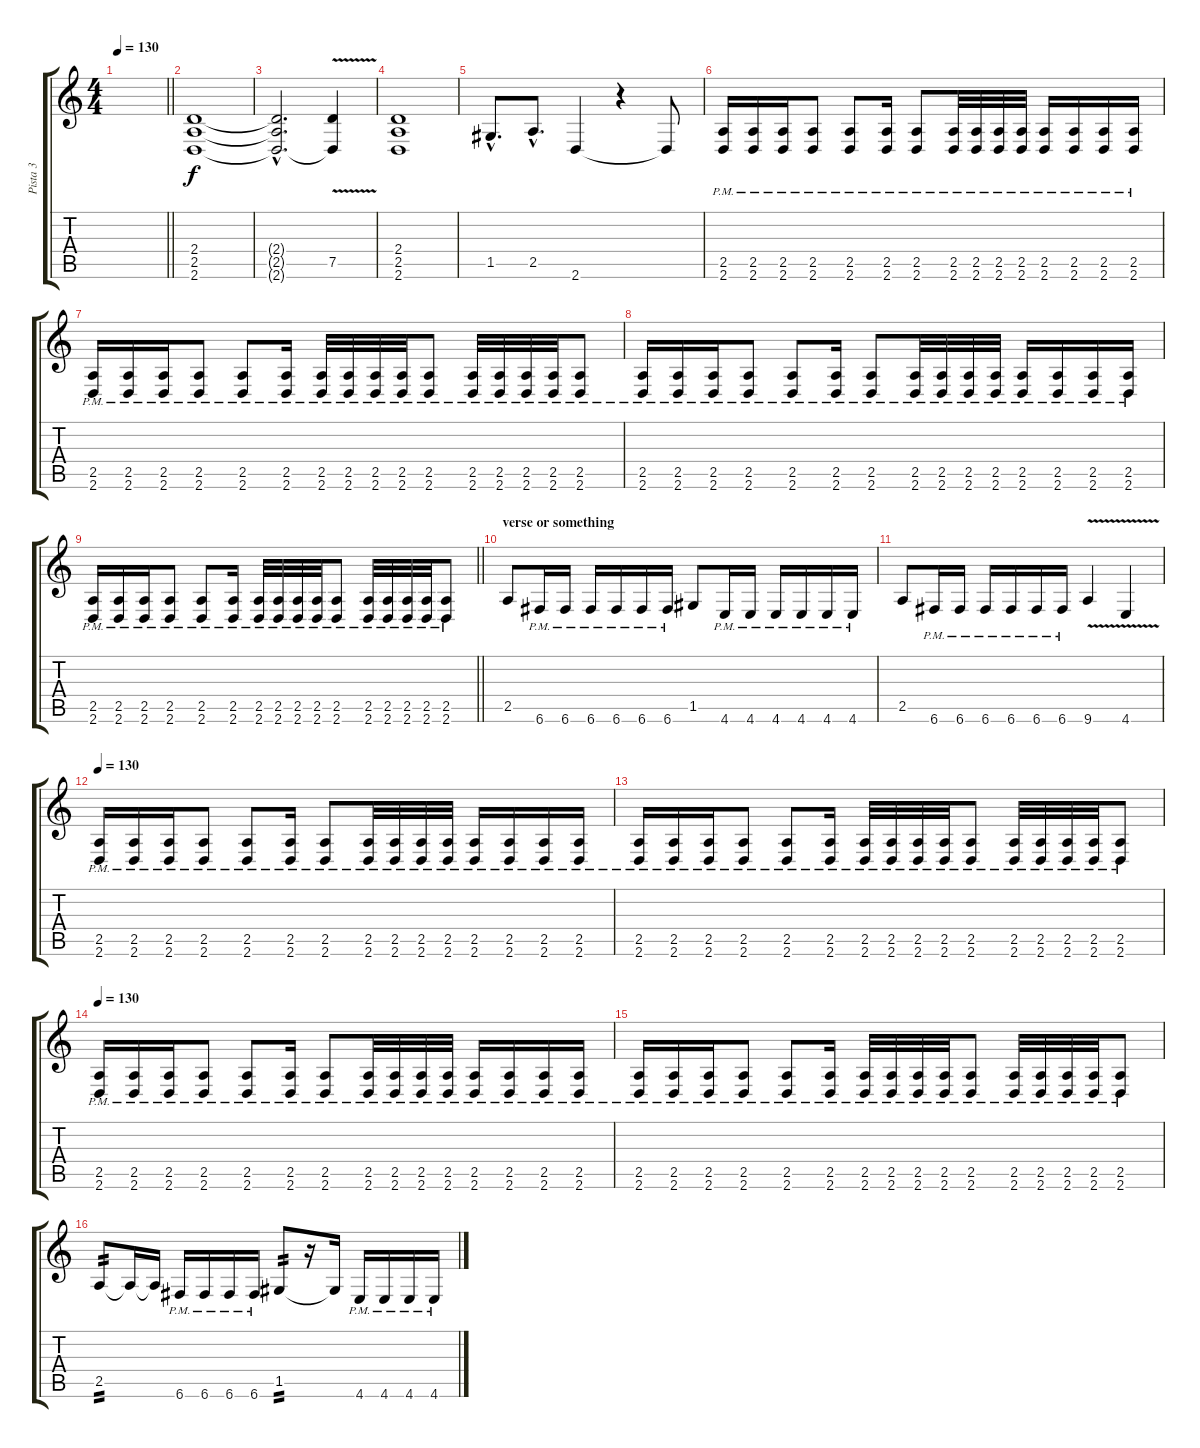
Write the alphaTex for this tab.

\track ("Pista 3" "Pista 3") {instrument distortionguitar}
\staff {score tabs}
\tuning (D4 A3 F3 C3 G2 C2) {hide}
\ts (4 4)
\tempo 130
\clef g2
\barLineRight lightlight
\ks c
|
(2.4 2.5 2.6).1 |
(2.4{hac t} 2.5{hac t} 2.6{hac t}).2{d} (7.5{v} 2.6{t}).4 |
(2.4 2.5 2.6).1 |
1.5{hac}.8{d} 2.5{hac}.8{d} 2.6.4 r.4 2.6{t}.8 |
(2.5{pm} 2.6{pm}).16 (2.5{pm} 2.6{pm}).16 (2.5{pm} 2.6{pm}).16 (2.5{pm} 2.6{pm}).8 (2.5{pm} 2.6{pm}).8 (2.5{pm} 2.6{pm}).16 (2.5{pm} 2.6{pm}).8 (2.5{pm} 2.6{pm}).32 (2.5{pm} 2.6{pm}).32 (2.5{pm} 2.6{pm}).32 (2.5{pm} 2.6{pm}).32 (2.5{pm} 2.6{pm}).16 (2.5{pm} 2.6{pm}).16 (2.5{pm} 2.6{pm}).16 (2.5{pm} 2.6{pm}).16 |
(2.5{pm} 2.6{pm}).16 (2.5{pm} 2.6{pm}).16 (2.5{pm} 2.6{pm}).16 (2.5{pm} 2.6{pm}).8 (2.5{pm} 2.6{pm}).8 (2.5{pm} 2.6{pm}).16 (2.5{pm} 2.6{pm}).32 (2.5{pm} 2.6{pm}).32 (2.5{pm} 2.6{pm}).32 (2.5{pm} 2.6{pm}).32 (2.5{pm} 2.6{pm}).8 (2.5{pm} 2.6{pm}).32 (2.5{pm} 2.6{pm}).32 (2.5{pm} 2.6{pm}).32 (2.5{pm} 2.6{pm}).32 (2.5{pm} 2.6{pm}).8 |
(2.5{pm} 2.6{pm}).16 (2.5{pm} 2.6{pm}).16 (2.5{pm} 2.6{pm}).16 (2.5{pm} 2.6{pm}).8 (2.5{pm} 2.6{pm}).8 (2.5{pm} 2.6{pm}).16 (2.5{pm} 2.6{pm}).8 (2.5{pm} 2.6{pm}).32 (2.5{pm} 2.6{pm}).32 (2.5{pm} 2.6{pm}).32 (2.5{pm} 2.6{pm}).32 (2.5{pm} 2.6{pm}).16 (2.5{pm} 2.6{pm}).16 (2.5{pm} 2.6{pm}).16 (2.5{pm} 2.6{pm}).16 |
\barLineRight lightlight
(2.5{pm} 2.6{pm}).16 (2.5{pm} 2.6{pm}).16 (2.5{pm} 2.6{pm}).16 (2.5{pm} 2.6{pm}).8 (2.5{pm} 2.6{pm}).8 (2.5{pm} 2.6{pm}).16 (2.5{pm} 2.6{pm}).32 (2.5{pm} 2.6{pm}).32 (2.5{pm} 2.6{pm}).32 (2.5{pm} 2.6{pm}).32 (2.5{pm} 2.6{pm}).8 (2.5{pm} 2.6{pm}).32 (2.5{pm} 2.6{pm}).32 (2.5{pm} 2.6{pm}).32 (2.5{pm} 2.6{pm}).32 (2.5{pm} 2.6{pm}).8 |
\section ("" "verse or something")
2.5.8 6.6{pm}.16 6.6{pm}.16 6.6{pm}.16 6.6{pm}.16 6.6{pm}.16 6.6{pm}.16 1.5.8 4.6{pm}.16 4.6{pm}.16 4.6{pm}.16 4.6{pm}.16 4.6{pm}.16 4.6{pm}.16 |
2.5.8 6.6{pm}.16 6.6{pm}.16 6.6{pm}.16 6.6{pm}.16 6.6{pm}.16 6.6{pm}.16 9.6{v}.4 4.6{v}.4 |
\tempo 130
(2.5{pm} 2.6{pm}).16 (2.5{pm} 2.6{pm}).16 (2.5{pm} 2.6{pm}).16 (2.5{pm} 2.6{pm}).8 (2.5{pm} 2.6{pm}).8 (2.5{pm} 2.6{pm}).16 (2.5{pm} 2.6{pm}).8 (2.5{pm} 2.6{pm}).32 (2.5{pm} 2.6{pm}).32 (2.5{pm} 2.6{pm}).32 (2.5{pm} 2.6{pm}).32 (2.5{pm} 2.6{pm}).16 (2.5{pm} 2.6{pm}).16 (2.5{pm} 2.6{pm}).16 (2.5{pm} 2.6{pm}).16 |
(2.5{pm} 2.6{pm}).16 (2.5{pm} 2.6{pm}).16 (2.5{pm} 2.6{pm}).16 (2.5{pm} 2.6{pm}).8 (2.5{pm} 2.6{pm}).8 (2.5{pm} 2.6{pm}).16 (2.5{pm} 2.6{pm}).32 (2.5{pm} 2.6{pm}).32 (2.5{pm} 2.6{pm}).32 (2.5{pm} 2.6{pm}).32 (2.5{pm} 2.6{pm}).8 (2.5{pm} 2.6{pm}).32 (2.5{pm} 2.6{pm}).32 (2.5{pm} 2.6{pm}).32 (2.5{pm} 2.6{pm}).32 (2.5{pm} 2.6{pm}).8 |
\tempo 130
(2.5{pm} 2.6{pm}).16 (2.5{pm} 2.6{pm}).16 (2.5{pm} 2.6{pm}).16 (2.5{pm} 2.6{pm}).8 (2.5{pm} 2.6{pm}).8 (2.5{pm} 2.6{pm}).16 (2.5{pm} 2.6{pm}).8 (2.5{pm} 2.6{pm}).32 (2.5{pm} 2.6{pm}).32 (2.5{pm} 2.6{pm}).32 (2.5{pm} 2.6{pm}).32 (2.5{pm} 2.6{pm}).16 (2.5{pm} 2.6{pm}).16 (2.5{pm} 2.6{pm}).16 (2.5{pm} 2.6{pm}).16 |
(2.5{pm} 2.6{pm}).16 (2.5{pm} 2.6{pm}).16 (2.5{pm} 2.6{pm}).16 (2.5{pm} 2.6{pm}).8 (2.5{pm} 2.6{pm}).8 (2.5{pm} 2.6{pm}).16 (2.5{pm} 2.6{pm}).32 (2.5{pm} 2.6{pm}).32 (2.5{pm} 2.6{pm}).32 (2.5{pm} 2.6{pm}).32 (2.5{pm} 2.6{pm}).8 (2.5{pm} 2.6{pm}).32 (2.5{pm} 2.6{pm}).32 (2.5{pm} 2.6{pm}).32 (2.5{pm} 2.6{pm}).32 (2.5{pm} 2.6{pm}).8 |
2.5.8{tp 2} 2.5{t}.16 2.5{t}.16 6.6{pm}.16 6.6{pm}.16 6.6{pm}.16 6.6{pm}.16 1.5.8{tp 2} r.16 1.5{t}.16 4.6{pm}.16 4.6{pm}.16 4.6{pm}.16 4.6{pm}.16
